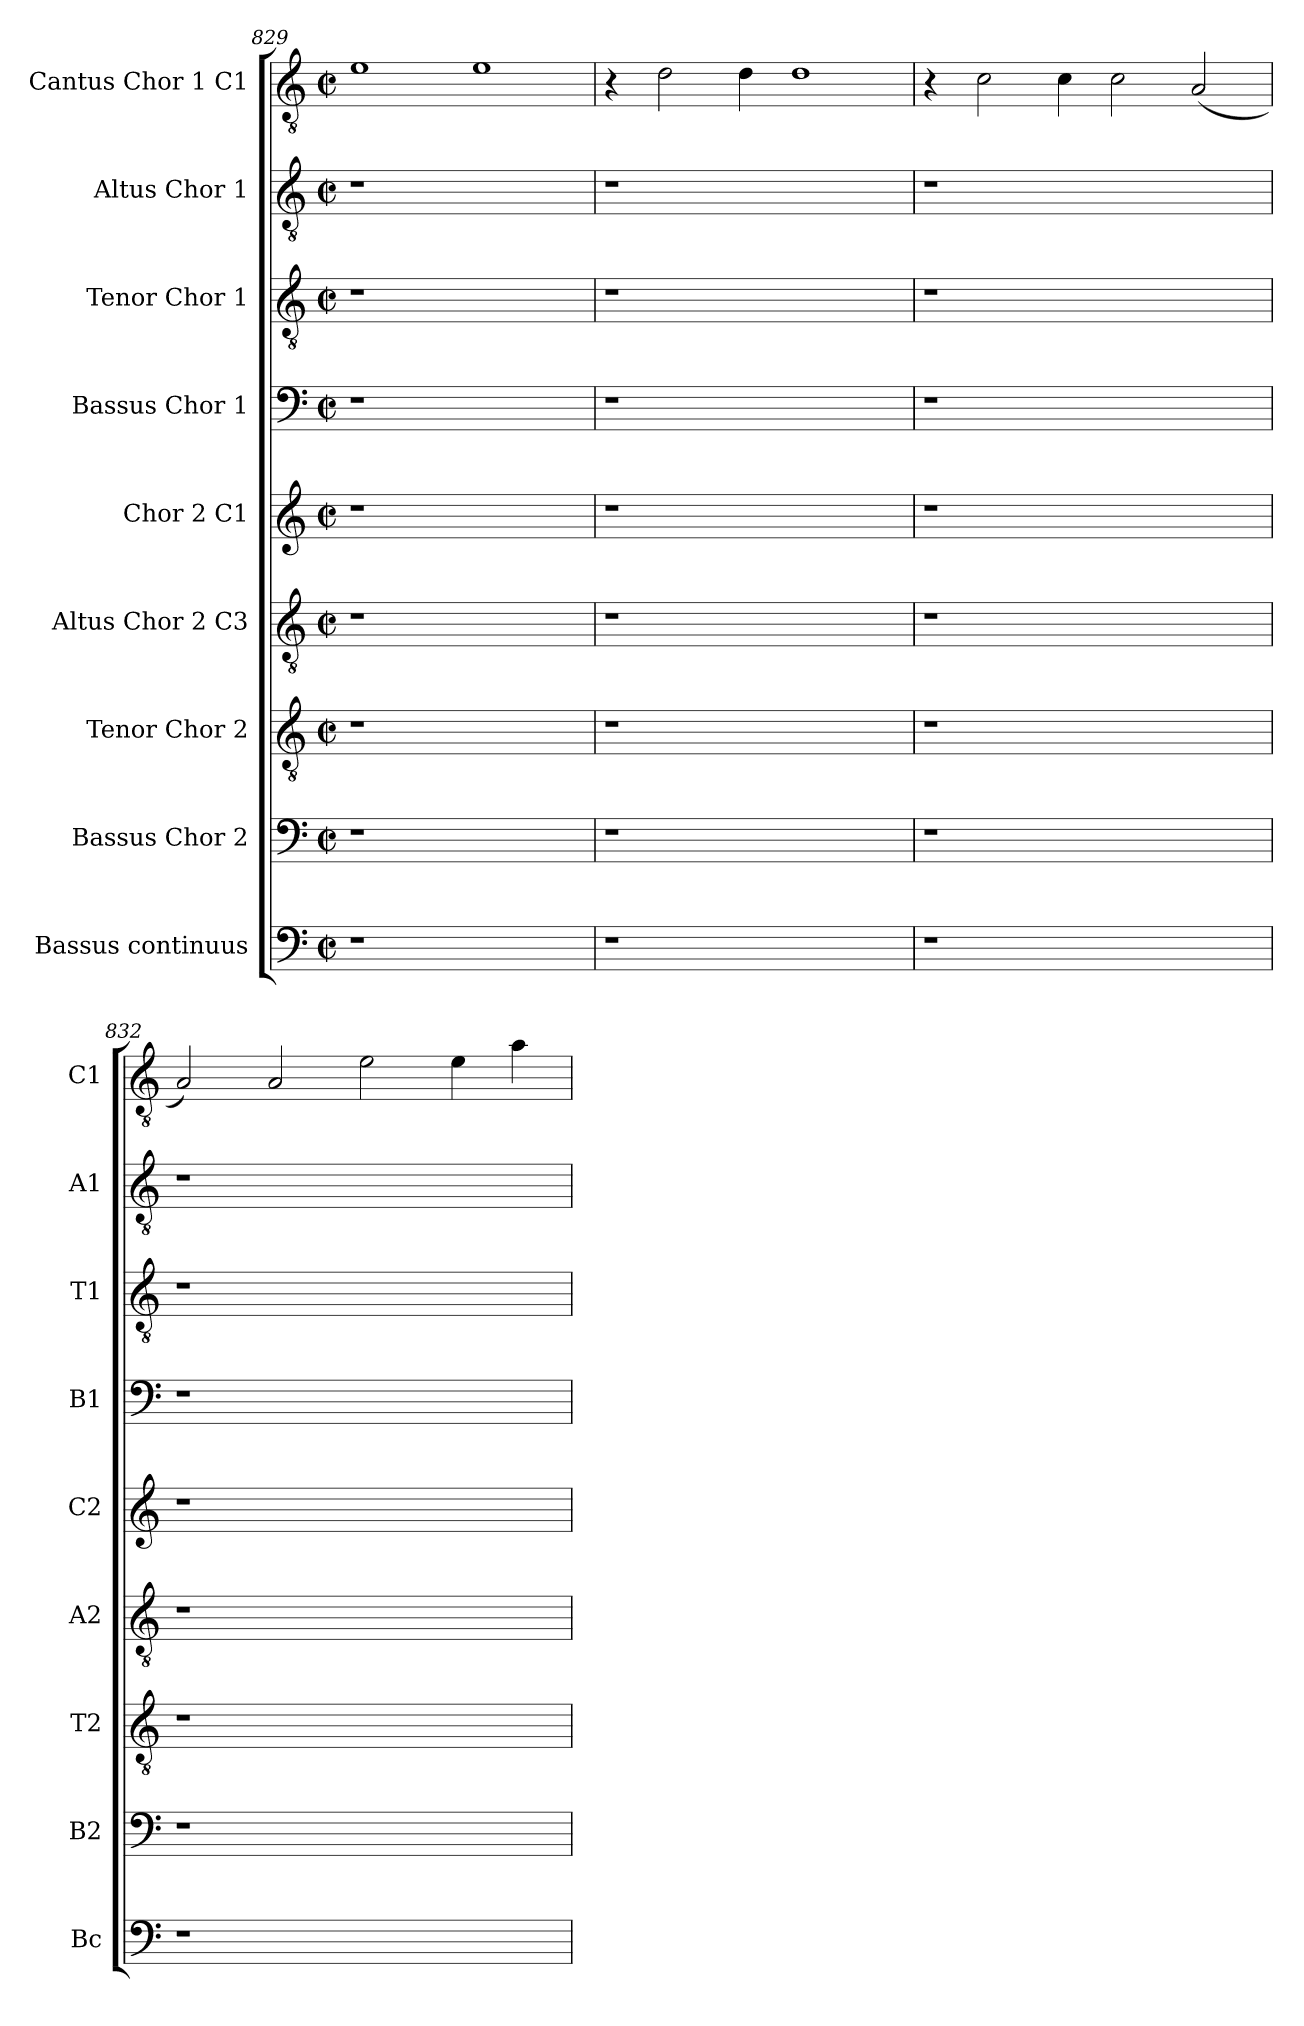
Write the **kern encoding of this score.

**kern	**kern	**kern	**kern	**kern	**kern	**kern	**kern	**kern
*part9	*part8	*part7	*part6	*part5	*part4	*part3	*part2	*part1
*staff9	*staff8	*staff7	*staff6	*staff5	*staff4	*staff3	*staff2	*staff1
*I"Bassus continuus	*I"Bassus Chor 2	*I"Tenor Chor 2	*I"Altus Chor 2 C3	*I"Chor 2 C1	*I"Bassus Chor 1	*I"Tenor Chor 1	*I"Altus Chor 1	*I"Cantus Chor 1 C1
*I'Bc	*I'B2	*I'T2	*I'A2	*I'C2	*I'B1	*I'T1	*I'A1	*I'C1
*clefF4	*clefF4	*clefGv2	*clefGv2	*clefG2	*clefF4	*clefGv2	*clefGv2	*clefGv2
*ITrd7c12	*	*	*	*	*	*	*	*
*k[]	*k[]	*k[]	*k[]	*k[]	*k[]	*k[]	*k[]	*k[]
*C:	*C:	*C:	*C:	*C:	*C:	*C:	*C:	*C:
*M2/2	*M2/2	*M2/2	*M2/2	*M2/2	*M2/2	*M2/2	*M2/2	*M2/2
*met(c|)	*met(c|)	*met(c|)	*met(c|)	*met(c|)	*met(c|)	*met(c|)	*met(c|)	*met(c|)
=829	=829	=829	=829	=829	=829	=829	=829	=829
1r	1r	1r	1r	1r	1r	1r	1r	1e
1ryy	1ryy	1ryy	1ryy	1ryy	1ryy	1ryy	1ryy	1e
=830	=830	=830	=830	=830	=830	=830	=830	=830
1r	1r	1r	1r	1r	1r	1r	1r	4r
.	.	.	.	.	.	.	.	2d\
.	.	.	.	.	.	.	.	4d\
1ryy	1ryy	1ryy	1ryy	1ryy	1ryy	1ryy	1ryy	1d
!!LO:LB:g=z
=831	=831	=831	=831	=831	=831	=831	=831	=831
1r	1r	1r	1r	1r	1r	1r	1r	4r
.	.	.	.	.	.	.	.	2c\
.	.	.	.	.	.	.	.	4c\
1ryy	1ryy	1ryy	1ryy	1ryy	1ryy	1ryy	1ryy	2c\
.	.	.	.	.	.	.	.	(<2A/
=832	=832	=832	=832	=832	=832	=832	=832	=832
1r	1r	1r	1r	1r	1r	1r	1r	2A/)
.	.	.	.	.	.	.	.	2A/
1ryy	1ryy	1ryy	1ryy	1ryy	1ryy	1ryy	1ryy	2e\
.	.	.	.	.	.	.	.	4e\
.	.	.	.	.	.	.	.	4a\
=	=	=	=	=	=	=	=	=
*-	*-	*-	*-	*-	*-	*-	*-	*-
